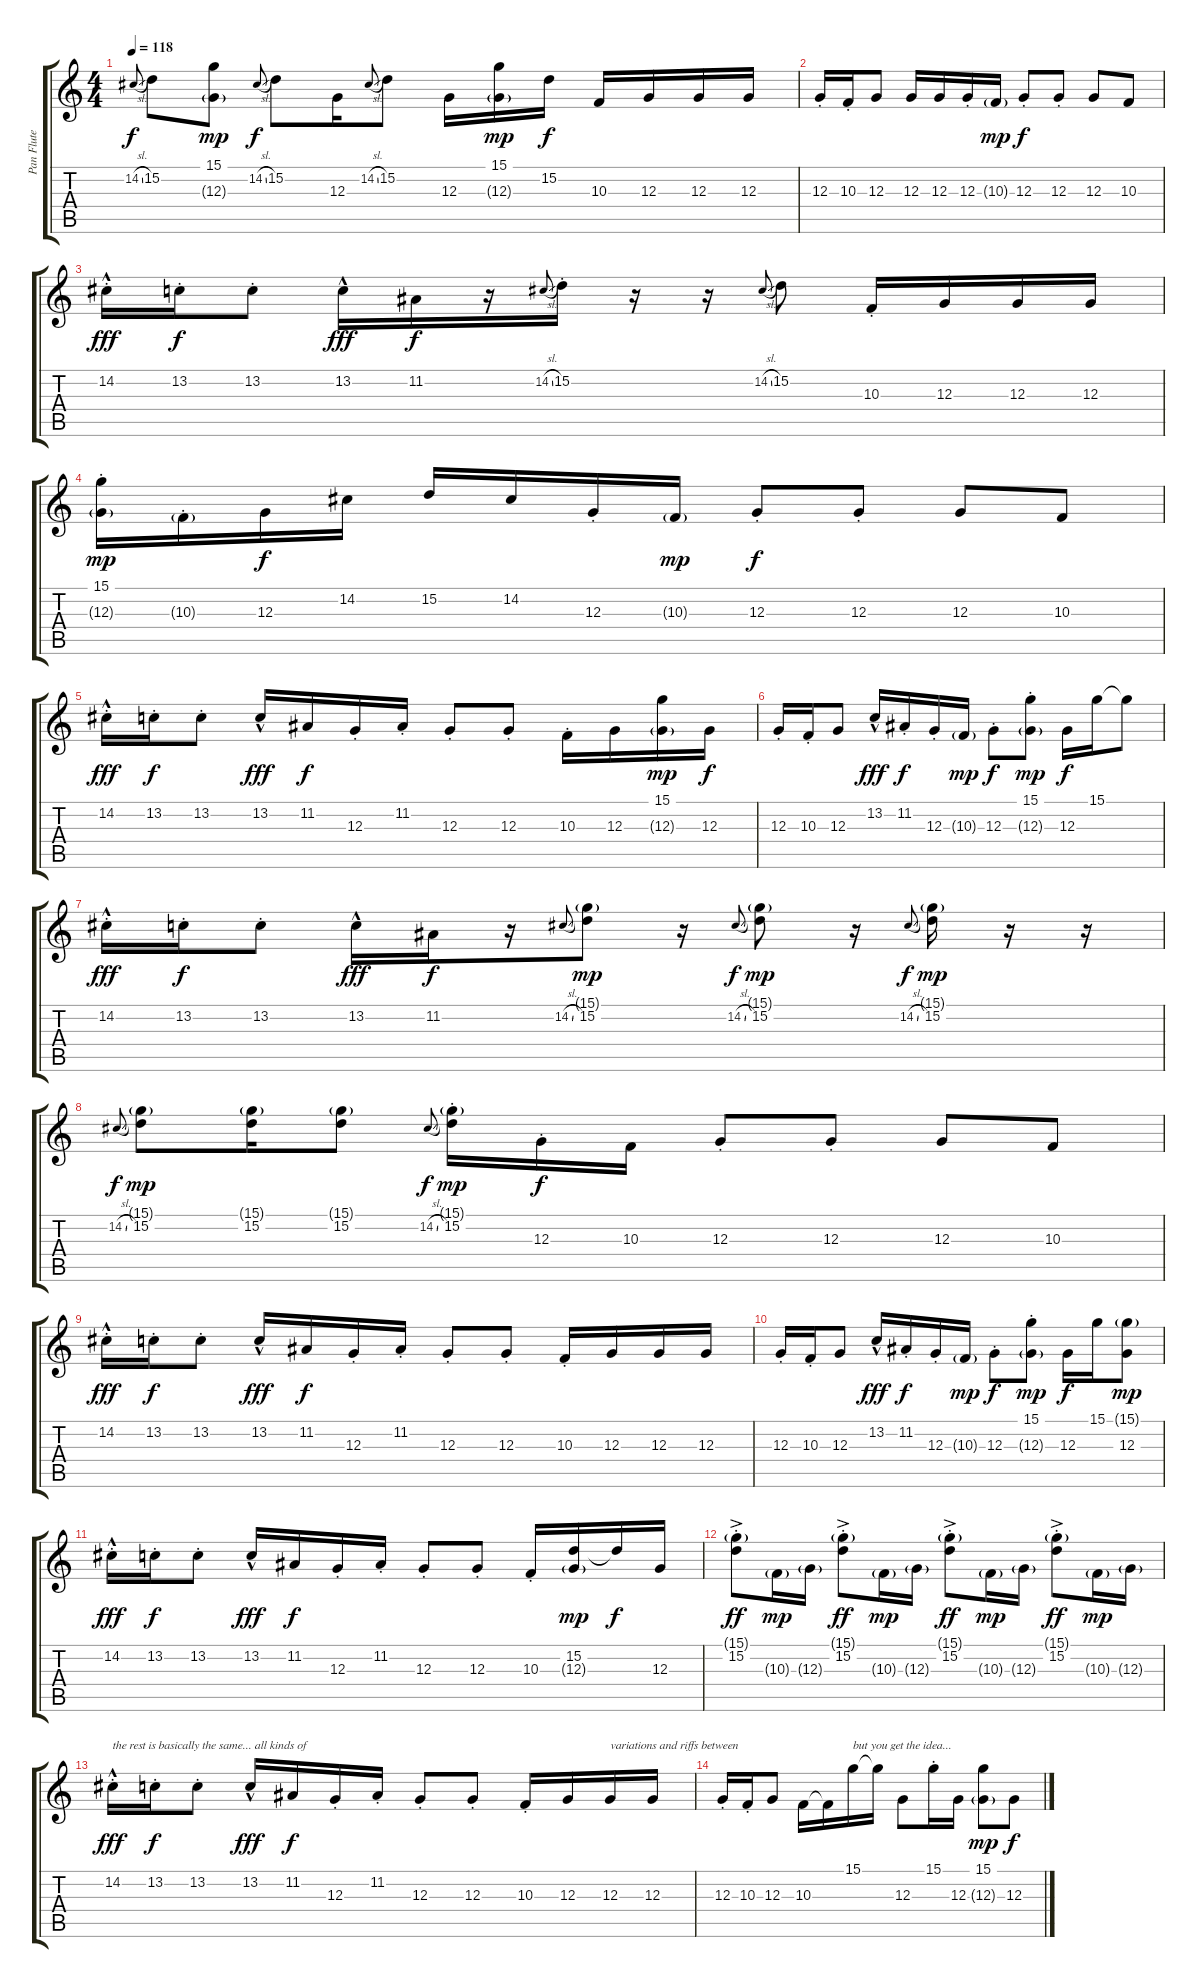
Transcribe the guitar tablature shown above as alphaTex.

\track ("Pan Flute" "Pan Flute") {instrument panflute}
\staff {score tabs}
\tuning (E4 B3 G3 D3 A2 E2) {hide}
\ts (4 4)
\tempo 118
\clef g2
\ks c
14.2{sl}.8{gr onbeat dy f} 15.2.8 (15.1 12.3{g}).8{dy mp} 14.2{sl}.8{gr onbeat dy f} 15.2.8 12.3.16 14.2{sl}.8{gr onbeat} 15.2.8 12.3.16 (15.1 12.3{g}).16{dy mp} 15.2.16{dy f} 10.3.16 12.3.16 12.3.16 12.3.16 |
12.3{st}.16 10.3{st}.16 12.3.8 12.3.16 12.3.16 12.3{st}.16 10.3{g}.16{dy mp} 12.3{st}.8{dy f} 12.3{st}.8 12.3.8 10.3.8 |
14.2{hac st}.16{dy fff} 13.2{st}.16{dy f} 13.2{st}.8 13.2{hac}.16{dy fff} 11.2.16{dy f} r.16 14.2{sl}.8{gr onbeat} 15.2{st}.16 r.16 r.16 14.2{sl}.8{gr onbeat} 15.2.8 10.3{st}.16 12.3.16 12.3.16 12.3.16 |
(15.1 12.3{g st}).16{dy mp} 10.3{g st}.16 12.3.16{dy f} 14.2.16 15.2.16 14.2.16 12.3{st}.16 10.3{g}.16{dy mp} 12.3{st}.8{dy f} 12.3{st}.8 12.3.8 10.3.8 |
14.2{hac st}.16{dy fff} 13.2{st}.16{dy f} 13.2{st}.8 13.2{hac}.16{dy fff} 11.2.16{dy f} 12.3{st}.16 11.2{st}.16 12.3{st}.8 12.3{st}.8 10.3{st}.16 12.3.16 (15.1 12.3{g}).16{dy mp} 12.3.16{dy f} |
12.3{st}.16 10.3{st}.16 12.3.8 13.2{hac}.16{dy fff} 11.2{st}.16{dy f} 12.3{st}.16 10.3{g}.16{dy mp} 12.3{st}.8{dy f} (15.1 12.3{g st}).8{dy mp} 12.3.16{dy f} 15.1.16 15.1{t}.8 |
14.2{hac st}.16{dy fff} 13.2{st}.16{dy f} 13.2{st}.8 13.2{hac}.16{dy fff} 11.2.16{dy f} r.16 14.2{sl}.8{gr onbeat} (15.1{g} 15.2).8{dy mp} r.16 14.2{sl}.8{gr onbeat dy f} (15.1{g} 15.2).8{dy mp} r.16 14.2{sl}.8{gr onbeat dy f} (15.1{g} 15.2).16{dy mp} r.16 r.16 |
14.2{sl}.8{gr onbeat dy f} (15.1{g} 15.2).8{dy mp} (15.1{g} 15.2).16 (15.1{g} 15.2).8 14.2{sl}.8{gr onbeat dy f} (15.1{g} 15.2{st}).16{dy mp} 12.3{st}.16{dy f} 10.3.16 12.3{st}.8 12.3{st}.8 12.3.8 10.3.8 |
14.2{hac st}.16{dy fff} 13.2{st}.16{dy f} 13.2{st}.8 13.2{hac}.16{dy fff} 11.2.16{dy f} 12.3{st}.16 11.2{st}.16 12.3{st}.8 12.3{st}.8 10.3{st}.16 12.3.16 12.3.16 12.3.16 |
12.3{st}.16 10.3{st}.16 12.3.8 13.2{hac}.16{dy fff} 11.2{st}.16{dy f} 12.3{st}.16 10.3{g}.16{dy mp} 12.3{st}.8{dy f} (15.1 12.3{g st}).8{dy mp} 12.3.16{dy f} 15.1.16 (15.1{g} 12.3).8{dy mp} |
14.2{hac st}.16{dy fff} 13.2{st}.16{dy f} 13.2{st}.8 13.2{hac}.16{dy fff} 11.2.16{dy f} 12.3{st}.16 11.2{st}.16 12.3{st}.8 12.3{st}.8 10.3{st}.16 (15.2 12.3{g}).16{dy mp} 15.2{t}.16{dy f} 12.3.16 |
(15.1{g} 15.2{ac st}).8{dy ff} 10.3{g}.16{dy mp} 12.3{g}.16 (15.1{g} 15.2{ac st}).8{dy ff} 10.3{g}.16{dy mp} 12.3{g}.16 (15.1{g} 15.2{ac st}).8{dy ff} 10.3{g}.16{dy mp} 12.3{g}.16 (15.1{g} 15.2{ac st}).8{dy ff} 10.3{g}.16{dy mp} 12.3{g}.16 |
14.2{hac st}.16{txt "the rest is basically the same... all kinds of" dy fff} 13.2{st}.16{dy f} 13.2{st}.8 13.2{hac}.16{dy fff} 11.2.16{dy f} 12.3{st}.16 11.2{st}.16 12.3{st}.8 12.3{st}.8 10.3{st}.16 12.3.16 12.3.16{txt "variations and riffs between"} 12.3.16 |
12.3{st}.16 10.3{st}.16 12.3.8 10.3.16 10.3{t}.16 15.1.16{txt "but you get the idea..."} 15.1{t}.16 12.3.8 15.1{st}.16 12.3.16 (15.1 12.3{g}).8{dy mp} 12.3.8{dy f}
